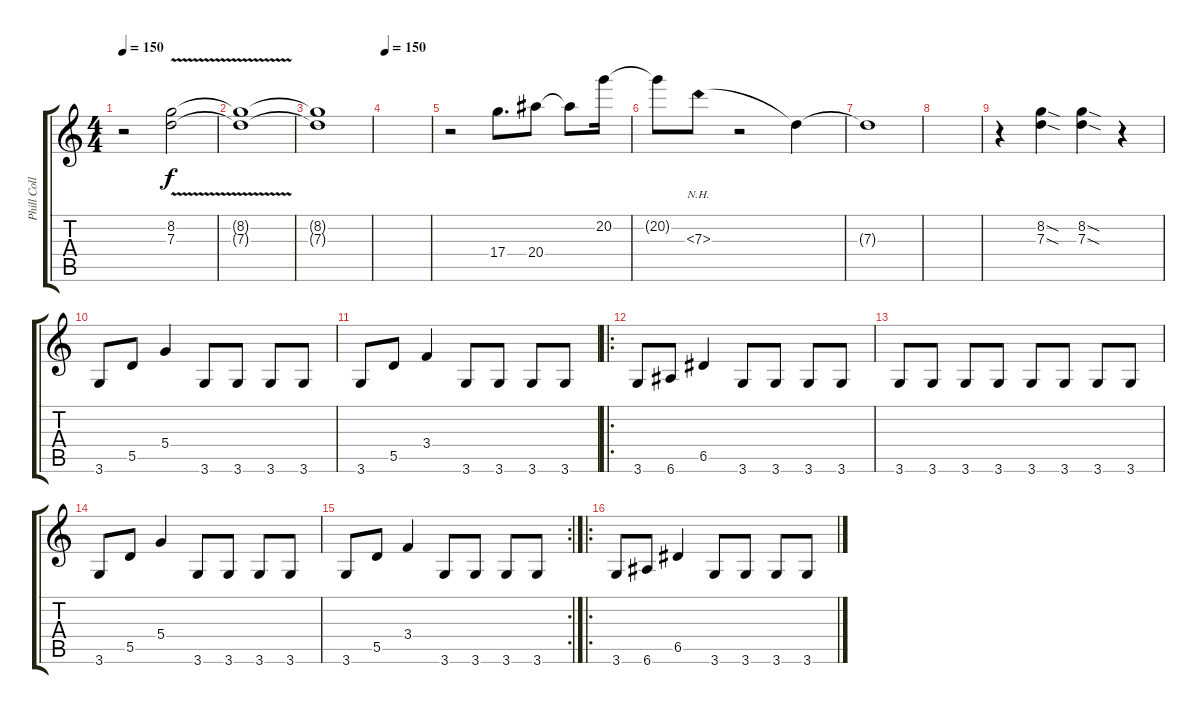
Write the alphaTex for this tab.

\track ("Phill Collen" "Phill Coll") {instrument distortionguitar}
\staff {score tabs}
\tuning (E4 B3 G3 D3 A2 E2) {hide}
\ts (4 4)
\tempo 150
\clef g2
\ks c
r.2{dy f} (8.2{v} 7.3).2 |
(8.2{t} 7.3{t}).1 |
(8.2{t} 7.3{t}).1 |
\tempo 150
|
r.2 17.4.8{d} 20.4.8 20.4{t}.8 20.2.16 |
20.2{t}.8 7.3{nh}.8 r.2 7.3{t}.4 |
7.3{t}.1 |
|
r.4 (8.2{sod} 7.3{sod}).4 (8.2{sod} 7.3{sod}).4 r.4 |
3.6.8 5.5.8 5.4.4 3.6.8 3.6.8 3.6.8 3.6.8 |
3.6.8 5.5.8 3.4.4 3.6.8 3.6.8 3.6.8 3.6.8 |
\ro
3.6.8 6.6.8 6.5.4 3.6.8 3.6.8 3.6.8 3.6.8 |
3.6.8 3.6.8 3.6.8 3.6.8 3.6.8 3.6.8 3.6.8 3.6.8 |
3.6.8 5.5.8 5.4.4 3.6.8 3.6.8 3.6.8 3.6.8 |
\rc 2
3.6.8 5.5.8 3.4.4 3.6.8 3.6.8 3.6.8 3.6.8 |
\ro
3.6.8 6.6.8 6.5.4 3.6.8 3.6.8 3.6.8 3.6.8
